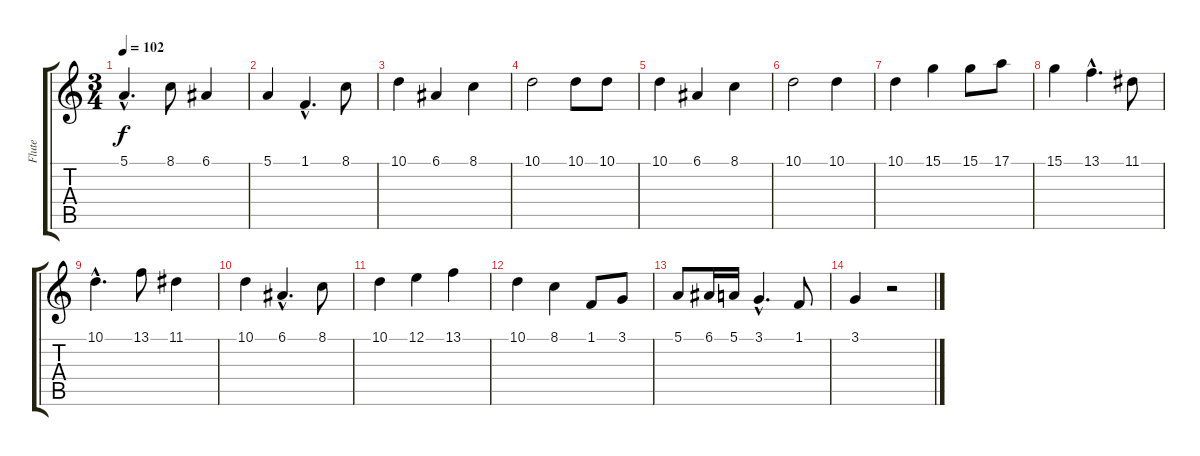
\track ("Flute" "Flute") {instrument flute}
\staff {score tabs}
\tuning (E4 B3 G3 D3 A2 E2) {hide}
\ts (3 4)
\tempo 102
\clef g2
\ks c
5.1{hac}.4{d dy f} 8.1.8 6.1.4 |
5.1.4 1.1{hac}.4{d} 8.1.8 |
10.1.4 6.1.4 8.1.4 |
10.1.2 10.1.8 10.1.8 |
10.1.4 6.1.4 8.1.4 |
10.1.2 10.1.4 |
10.1.4 15.1.4 15.1.8 17.1.8 |
15.1.4 13.1{hac}.4{d} 11.1.8 |
10.1{hac}.4{d} 13.1.8 11.1.4 |
10.1.4 6.1{hac}.4{d} 8.1.8 |
10.1.4 12.1.4 13.1.4 |
10.1.4 8.1.4 1.1.8 3.1.8 |
5.1.8 6.1.16 5.1.16 3.1{hac}.4{d} 1.1.8 |
3.1.4 r.2
